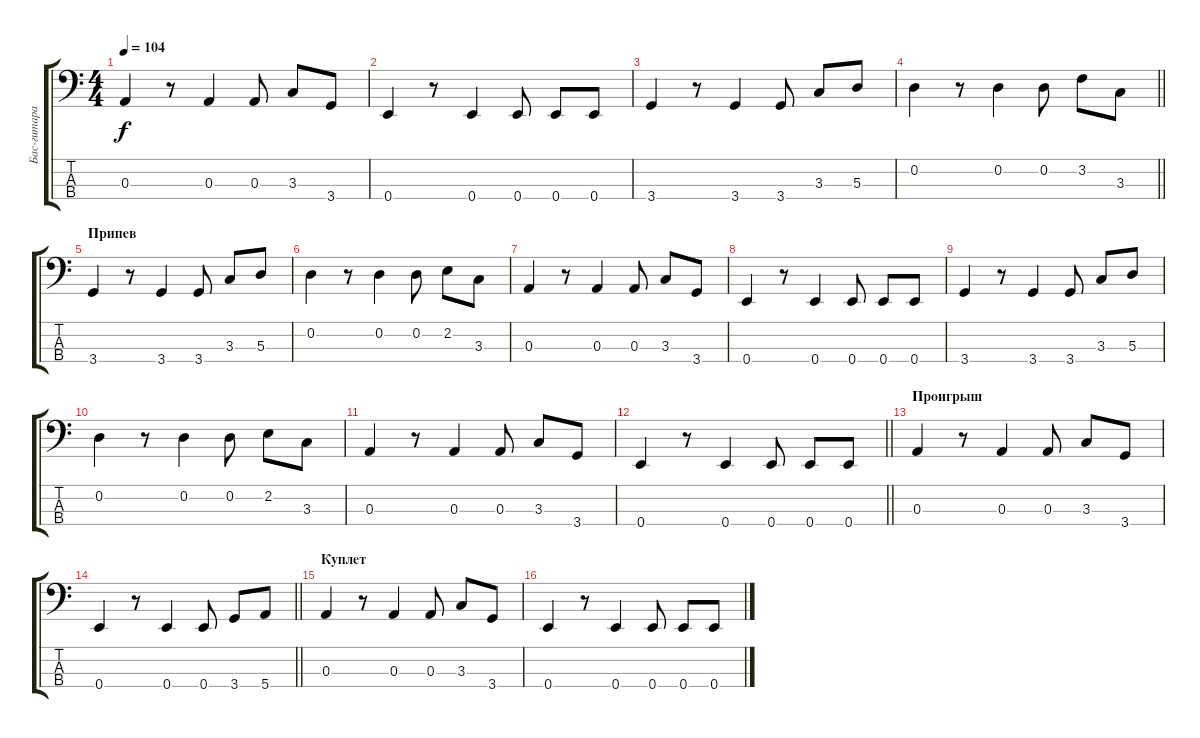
\track ("Бас-гитара" "Бас-гитара") {instrument electricbassfinger}
\staff {score tabs}
\tuning (G2 D2 A1 E1) {hide}
\ts (4 4)
\tempo 104
\clef f4
\ks c
0.3.4{dy f} r.8 0.3.4 0.3.8 3.3.8 3.4.8 |
0.4.4 r.8 0.4.4 0.4.8 0.4.8 0.4.8 |
3.4.4 r.8 3.4.4 3.4.8 3.3.8 5.3.8 |
\barLineRight lightlight
0.2.4 r.8 0.2.4 0.2.8 3.2.8 3.3.8 |
\section ("" "Припев")
3.4.4 r.8 3.4.4 3.4.8 3.3.8 5.3.8 |
0.2.4 r.8 0.2.4 0.2.8 2.2.8 3.3.8 |
0.3.4 r.8 0.3.4 0.3.8 3.3.8 3.4.8 |
0.4.4 r.8 0.4.4 0.4.8 0.4.8 0.4.8 |
3.4.4 r.8 3.4.4 3.4.8 3.3.8 5.3.8 |
0.2.4 r.8 0.2.4 0.2.8 2.2.8 3.3.8 |
0.3.4 r.8 0.3.4 0.3.8 3.3.8 3.4.8 |
\barLineRight lightlight
0.4.4 r.8 0.4.4 0.4.8 0.4.8 0.4.8 |
\section ("" "Проигрыш")
0.3.4 r.8 0.3.4 0.3.8 3.3.8 3.4.8 |
\barLineRight lightlight
0.4.4 r.8 0.4.4 0.4.8 3.4.8 5.4.8 |
\section ("" "Куплет")
0.3.4 r.8 0.3.4 0.3.8 3.3.8 3.4.8 |
0.4.4 r.8 0.4.4 0.4.8 0.4.8 0.4.8
